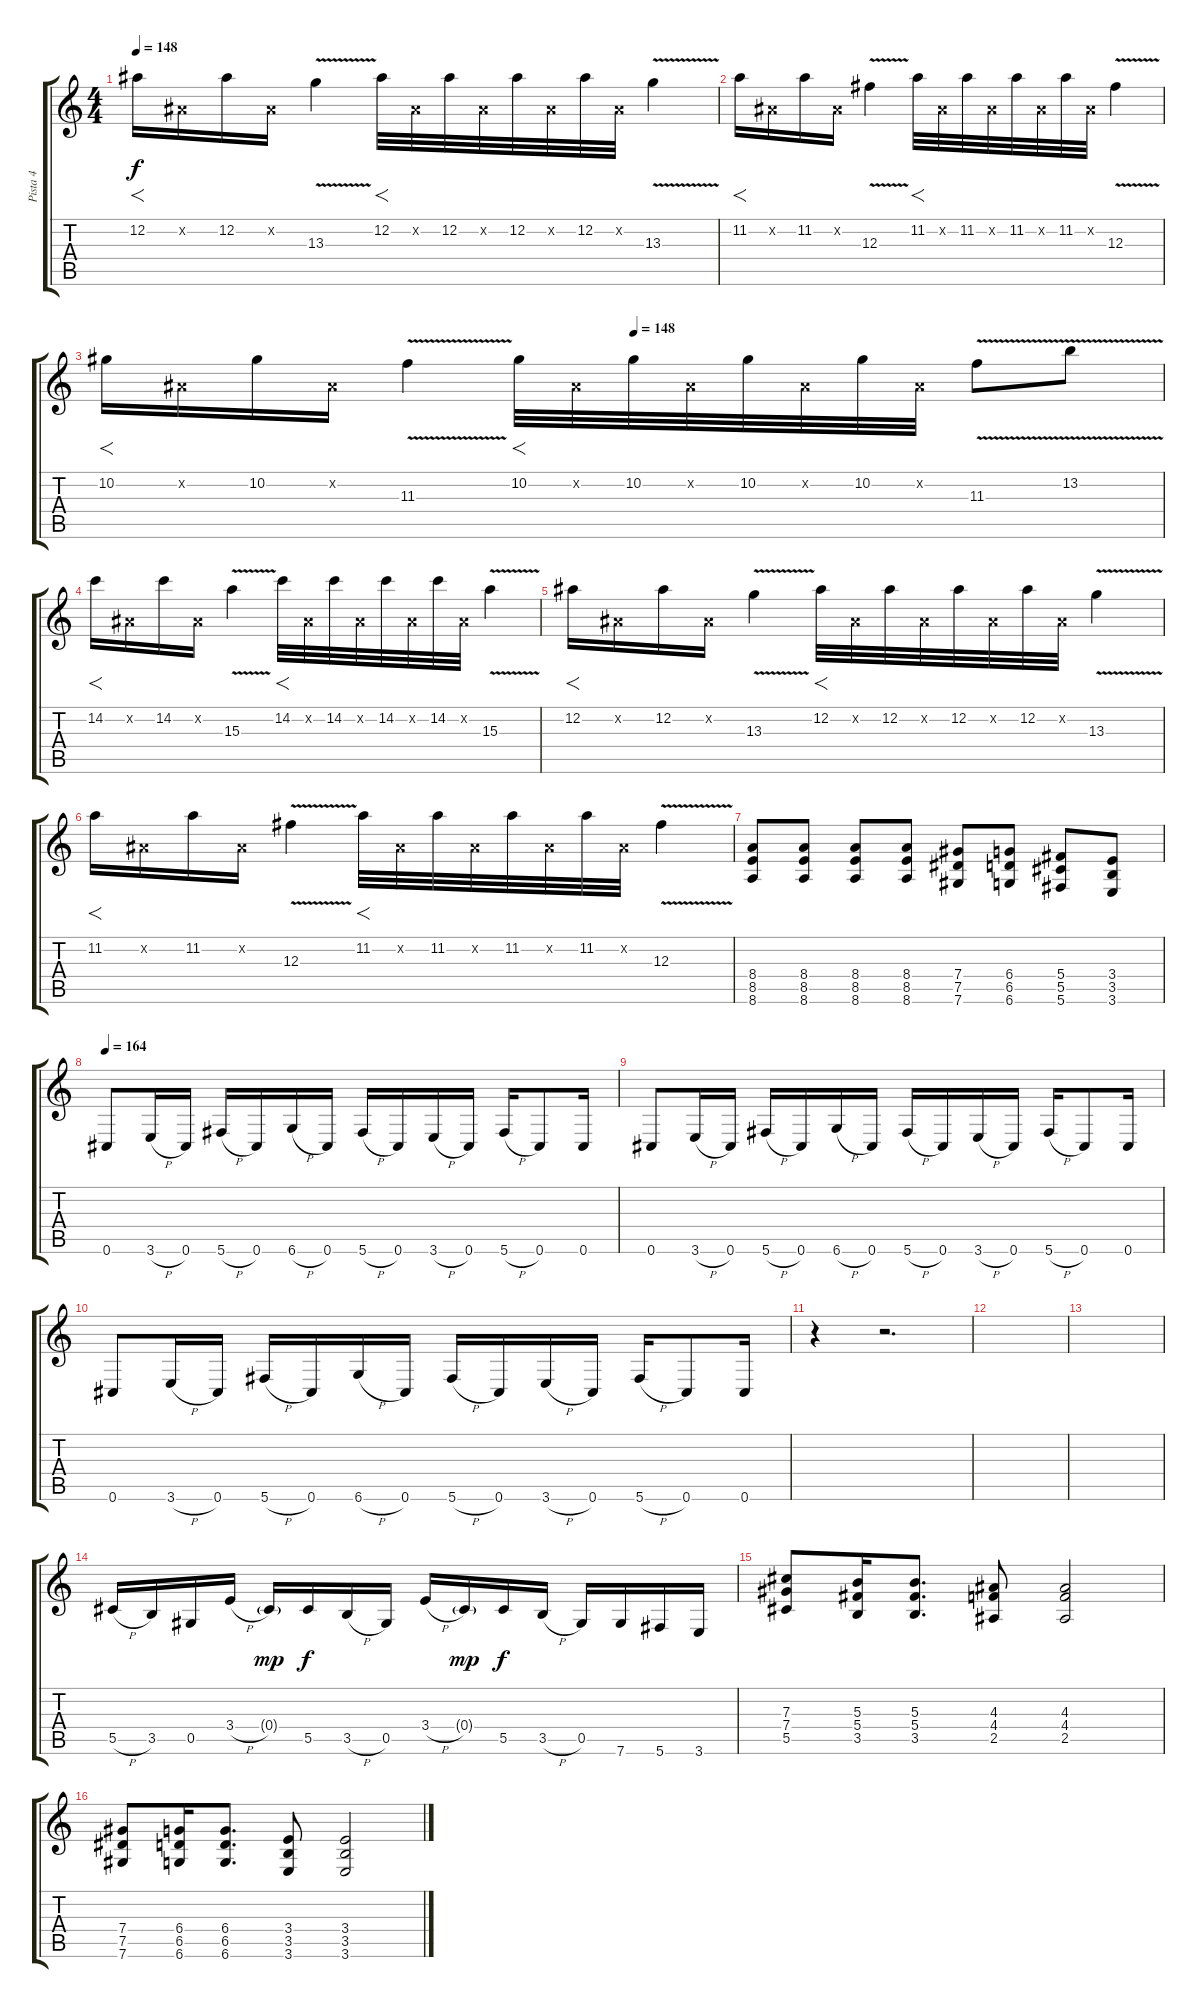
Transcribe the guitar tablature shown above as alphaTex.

\track ("Pista 4" "Pista 4") {instrument distortionguitar}
\staff {score tabs}
\tuning (Eb4 Bb3 Gb3 Db3 Ab2 Db2) {hide}
\ts (4 4)
\tempo 148
\clef g2
\ks c
12.2.16{f dy f instrument banjo} 0.2{x}.16 12.2.16 0.2{x}.16 13.3{v}.4 12.2.32{f instrument banjo} 0.2{x}.32 12.2.32 0.2{x}.32 12.2.32 0.2{x}.32 12.2.32 0.2{x}.32 13.3{v}.4 |
11.2.16{f instrument banjo} 0.2{x}.16 11.2.16 0.2{x}.16 12.3{v}.4 11.2.32{f instrument banjo} 0.2{x}.32 11.2.32 0.2{x}.32 11.2.32 0.2{x}.32 11.2.32 0.2{x}.32 12.3{v}.4 |
\tempo (148 0.5)
10.2.16{f instrument banjo} 0.2{x}.16 10.2.16 0.2{x}.16 11.3{v}.4 10.2.32{f instrument banjo} 0.2{x}.32 10.2.32 0.2{x}.32 10.2.32 0.2{x}.32 10.2.32 0.2{x}.32 11.3{v}.8 13.2{v}.8 |
14.2.16{f instrument banjo} 0.2{x}.16 14.2.16 0.2{x}.16 15.3{v}.4 14.2.32{f instrument banjo} 0.2{x}.32 14.2.32 0.2{x}.32 14.2.32 0.2{x}.32 14.2.32 0.2{x}.32 15.3{v}.4 |
12.2.16{f instrument banjo} 0.2{x}.16 12.2.16 0.2{x}.16 13.3{v}.4 12.2.32{f instrument banjo} 0.2{x}.32 12.2.32 0.2{x}.32 12.2.32 0.2{x}.32 12.2.32 0.2{x}.32 13.3{v}.4 |
11.2.16{f instrument banjo} 0.2{x}.16 11.2.16 0.2{x}.16 12.3{v}.4 11.2.32{f instrument banjo} 0.2{x}.32 11.2.32 0.2{x}.32 11.2.32 0.2{x}.32 11.2.32 0.2{x}.32 12.3{v}.4 |
(8.4 8.5 8.6).8{instrument distortionguitar} (8.4 8.5 8.6).8 (8.4 8.5 8.6).8 (8.4 8.5 8.6).8 (7.4 7.5 7.6).8 (6.4 6.5 6.6).8 (5.4 5.5 5.6).8 (3.4 3.5 3.6).8 |
\tempo 164
0.6.8 3.6{h}.16 0.6.16 5.6{h}.16 0.6.16 6.6{h}.16 0.6.16 5.6{h}.16 0.6.16 3.6{h}.16 0.6.16 5.6{h}.16 0.6.8 0.6.16 |
0.6.8 3.6{h}.16 0.6.16 5.6{h}.16 0.6.16 6.6{h}.16 0.6.16 5.6{h}.16 0.6.16 3.6{h}.16 0.6.16 5.6{h}.16 0.6.8 0.6.16 |
0.6.8 3.6{h}.16 0.6.16 5.6{h}.16 0.6.16 6.6{h}.16 0.6.16 5.6{h}.16 0.6.16 3.6{h}.16 0.6.16 5.6{h}.16 0.6.8 0.6.16 |
r.4 r.2{d} |
|
|
5.5{h}.16 3.5.16 0.5.16 3.4{h}.16 0.4{g}.16{dy mp} 5.5.16{dy f} 3.5{h}.16 0.5.16 3.4{h}.16 0.4{g}.16{dy mp} 5.5.16{dy f} 3.5{h}.16 0.5.16 7.6.16 5.6.16 3.6.16 |
(7.3 7.4 5.5).8 (5.3 5.4 3.5).16 (5.3 5.4 3.5).8{d} (4.3 4.4 2.5).8 (4.3 4.4 2.5).2 |
(7.4 7.5 7.6).8 (6.4 6.5 6.6).16 (6.4 6.5 6.6).8{d} (3.4 3.5 3.6).8 (3.4 3.5 3.6).2
